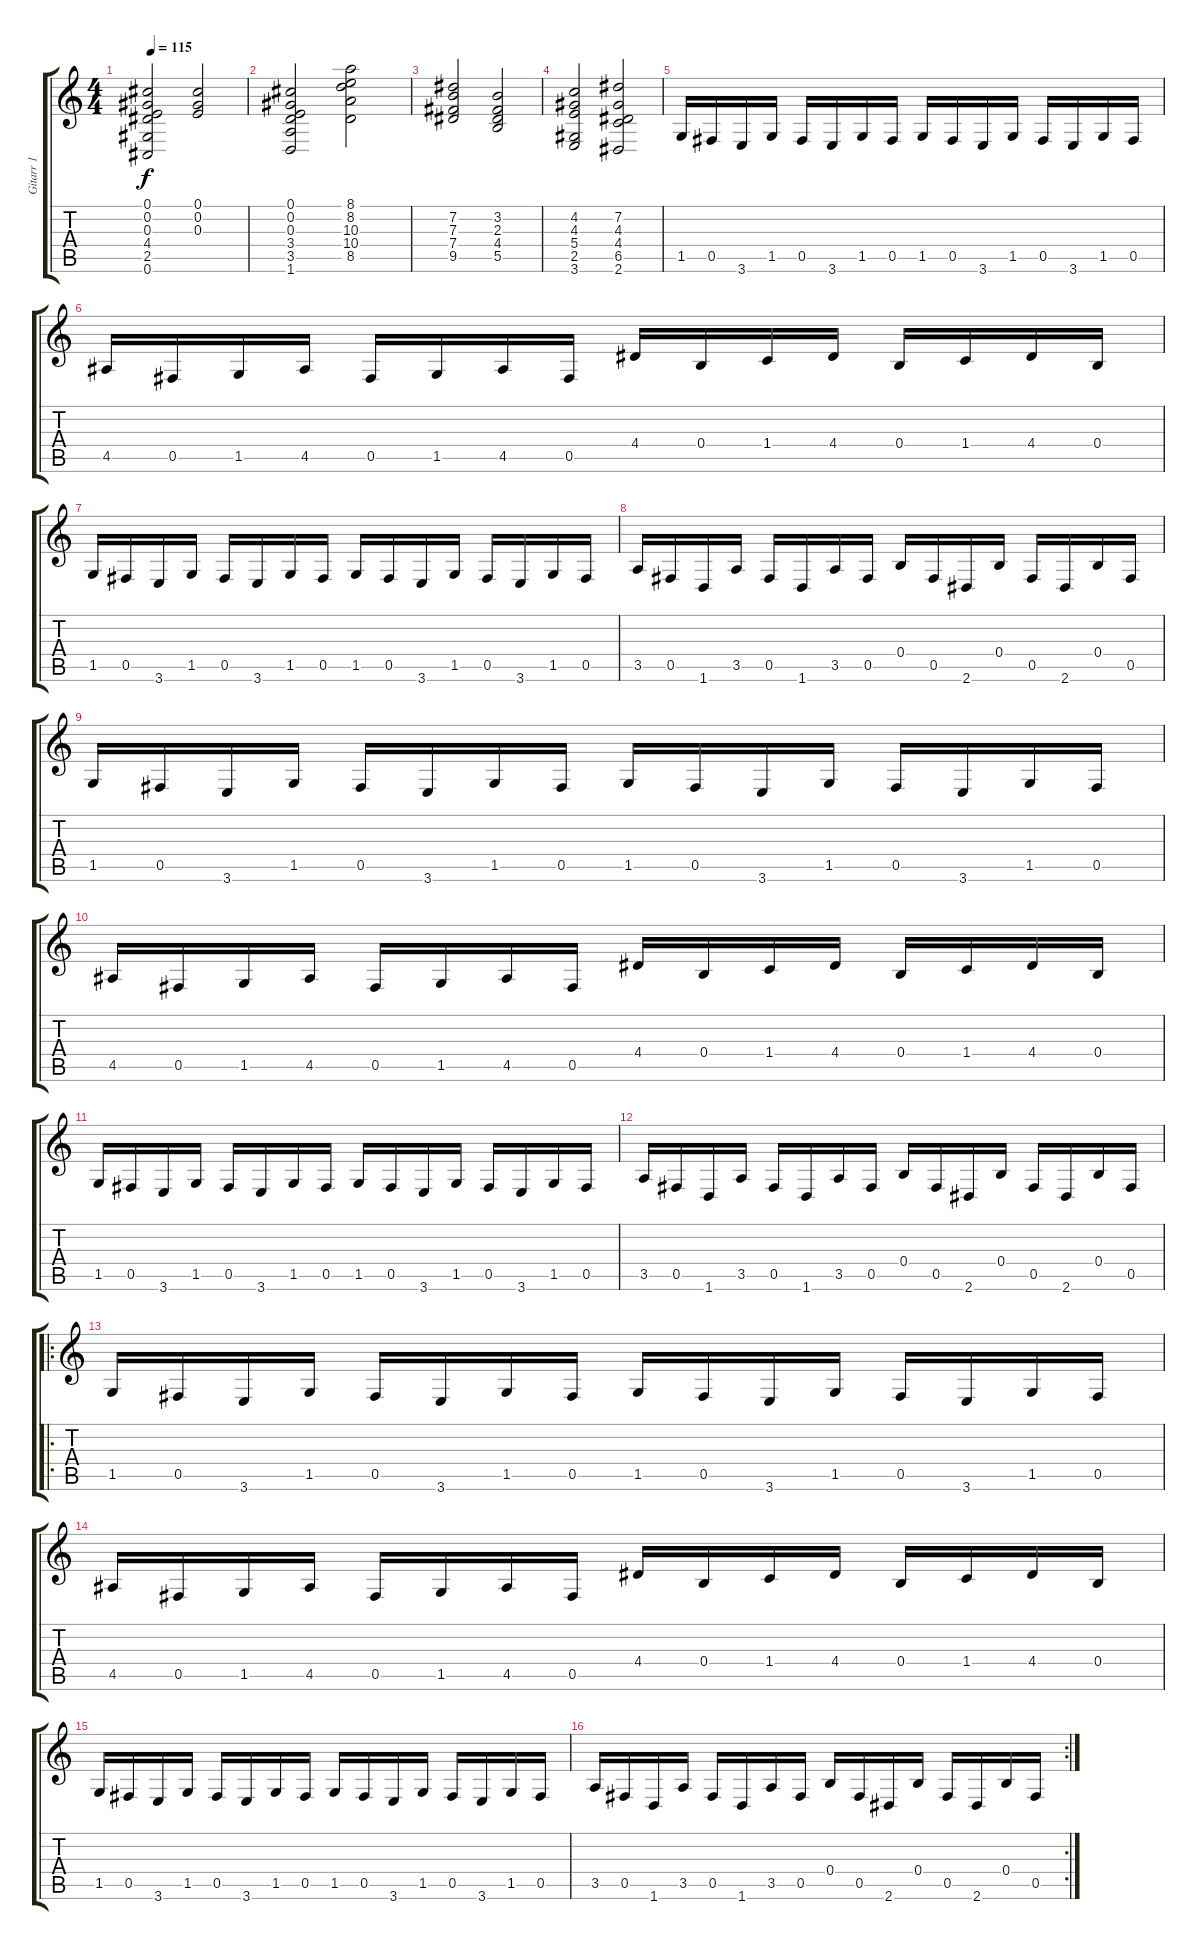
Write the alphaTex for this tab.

\track ("Gitarr 1" "Gitarr 1") {instrument overdrivenguitar}
\staff {score tabs}
\tuning (Db4 Ab3 E3 B2 Gb2 Db2) {hide}
\ts (4 4)
\tempo 115
\clef g2
\ks c
(0.1 0.2 0.3 4.4 2.5 0.6).2{dy f} (0.1 0.2 0.3).2 |
(0.1 0.2 0.3 3.4 3.5 1.6).2 (8.1 8.2 10.3 10.4 8.5).2 |
(7.2 7.3 7.4 9.5).2 (3.2 2.3 4.4 5.5).2 |
(4.2 4.3 5.4 2.5 3.6).2 (7.2 4.3 4.4 6.5 2.6).2 |
1.5.16 0.5.16 3.6.16 1.5.16 0.5.16 3.6.16 1.5.16 0.5.16 1.5.16 0.5.16 3.6.16 1.5.16 0.5.16 3.6.16 1.5.16 0.5.16 |
4.5.16 0.5.16 1.5.16 4.5.16 0.5.16 1.5.16 4.5.16 0.5.16 4.4.16 0.4.16 1.4.16 4.4.16 0.4.16 1.4.16 4.4.16 0.4.16 |
1.5.16 0.5.16 3.6.16 1.5.16 0.5.16 3.6.16 1.5.16 0.5.16 1.5.16 0.5.16 3.6.16 1.5.16 0.5.16 3.6.16 1.5.16 0.5.16 |
3.5.16 0.5.16 1.6.16 3.5.16 0.5.16 1.6.16 3.5.16 0.5.16 0.4.16 0.5.16 2.6.16 0.4.16 0.5.16 2.6.16 0.4.16 0.5.16 |
1.5.16 0.5.16 3.6.16 1.5.16 0.5.16 3.6.16 1.5.16 0.5.16 1.5.16 0.5.16 3.6.16 1.5.16 0.5.16 3.6.16 1.5.16 0.5.16 |
4.5.16 0.5.16 1.5.16 4.5.16 0.5.16 1.5.16 4.5.16 0.5.16 4.4.16 0.4.16 1.4.16 4.4.16 0.4.16 1.4.16 4.4.16 0.4.16 |
1.5.16 0.5.16 3.6.16 1.5.16 0.5.16 3.6.16 1.5.16 0.5.16 1.5.16 0.5.16 3.6.16 1.5.16 0.5.16 3.6.16 1.5.16 0.5.16 |
3.5.16 0.5.16 1.6.16 3.5.16 0.5.16 1.6.16 3.5.16 0.5.16 0.4.16 0.5.16 2.6.16 0.4.16 0.5.16 2.6.16 0.4.16 0.5.16 |
\ro
1.5.16 0.5.16 3.6.16 1.5.16 0.5.16 3.6.16 1.5.16 0.5.16 1.5.16 0.5.16 3.6.16 1.5.16 0.5.16 3.6.16 1.5.16 0.5.16 |
4.5.16 0.5.16 1.5.16 4.5.16 0.5.16 1.5.16 4.5.16 0.5.16 4.4.16 0.4.16 1.4.16 4.4.16 0.4.16 1.4.16 4.4.16 0.4.16 |
1.5.16 0.5.16 3.6.16 1.5.16 0.5.16 3.6.16 1.5.16 0.5.16 1.5.16 0.5.16 3.6.16 1.5.16 0.5.16 3.6.16 1.5.16 0.5.16 |
\rc 2
3.5.16 0.5.16 1.6.16 3.5.16 0.5.16 1.6.16 3.5.16 0.5.16 0.4.16 0.5.16 2.6.16 0.4.16 0.5.16 2.6.16 0.4.16 0.5.16
